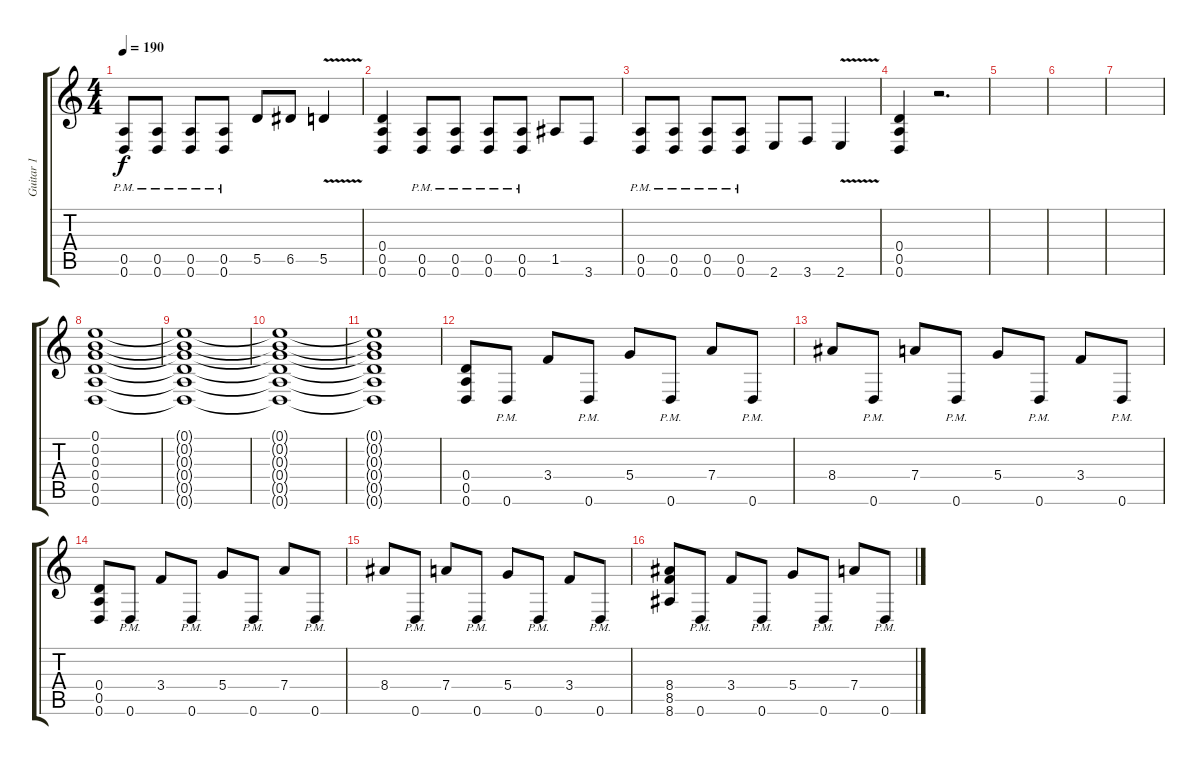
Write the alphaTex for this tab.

\track ("Guitar 1" "Guitar 1") {instrument distortionguitar}
\staff {score tabs}
\tuning (E4 B3 G3 D3 A2 D2) {hide}
\ts (4 4)
\tempo 190
\clef g2
\ks c
(0.5{pm} 0.6{pm}).8{dy f} (0.5{pm} 0.6{pm}).8 (0.5{pm} 0.6{pm}).8 (0.5{pm} 0.6{pm}).8 5.5.8 6.5.8 5.5{v}.4 |
(0.4 0.5 0.6).4 (0.5{pm} 0.6{pm}).8 (0.5{pm} 0.6{pm}).8 (0.5{pm} 0.6{pm}).8 (0.5{pm} 0.6{pm}).8 1.5.8 3.6.8 |
(0.5{pm} 0.6{pm}).8 (0.5{pm} 0.6{pm}).8 (0.5{pm} 0.6{pm}).8 (0.5{pm} 0.6{pm}).8 2.6.8 3.6.8 2.6{v}.4 |
(0.4 0.5 0.6).4 r.2{d volume 0} |
|
|
|
(0.1 0.2 0.3 0.4 0.5 0.6).1{volume 13} |
(0.1{t} 0.2{t} 0.3{t} 0.4{t} 0.5{t} 0.6{t}).1 |
(0.1{t} 0.2{t} 0.3{t} 0.4{t} 0.5{t} 0.6{t}).1 |
(0.1{t} 0.2{t} 0.3{t} 0.4{t} 0.5{t} 0.6{t}).1 |
(0.4 0.5 0.6).8 0.6{pm}.8 3.4.8 0.6{pm}.8 5.4.8 0.6{pm}.8 7.4.8 0.6{pm}.8 |
8.4.8 0.6{pm}.8 7.4.8 0.6{pm}.8 5.4.8 0.6{pm}.8 3.4.8 0.6{pm}.8 |
(0.4 0.5 0.6).8 0.6{pm}.8 3.4.8 0.6{pm}.8 5.4.8 0.6{pm}.8 7.4.8 0.6{pm}.8 |
8.4.8 0.6{pm}.8 7.4.8 0.6{pm}.8 5.4.8 0.6{pm}.8 3.4.8 0.6{pm}.8 |
(8.4 8.5 8.6).8 0.6{pm}.8 3.4.8 0.6{pm}.8 5.4.8 0.6{pm}.8 7.4.8 0.6{pm}.8
